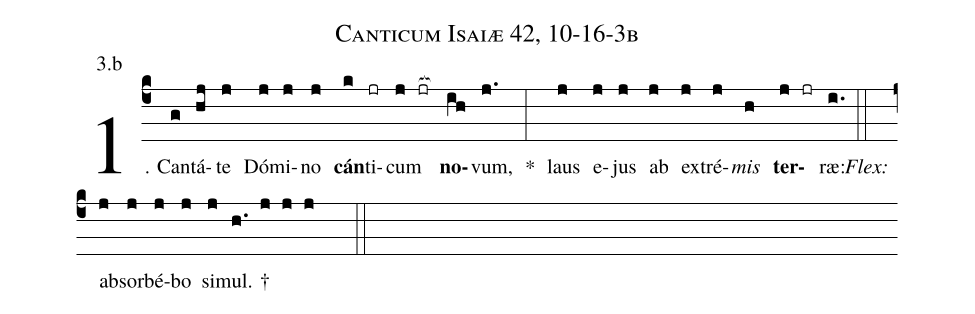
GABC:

name: Canticum Isaiæ 42, 10-16-3b;
annotation: 3.b;
%%
(c4)1. Can(g)tá(hj)te(j) Dó(j)mi(j)no(j) <b>cán</b>(k)ti(jr)cum(j jr[ocb:1{]) <b>no</b>(ih[ocb:0}])vum,(j.) *(:) laus(j) e(j)jus(j) ab(j) ex(j)tré(j)<i>mis</i>(h) <b>ter</b>(j jr)ræ:(i.) (::)
<i>Flex:</i>()  ab(j)sor(j)bé(j)bo(j) si(j)mul. †(h. j j j  ::)
